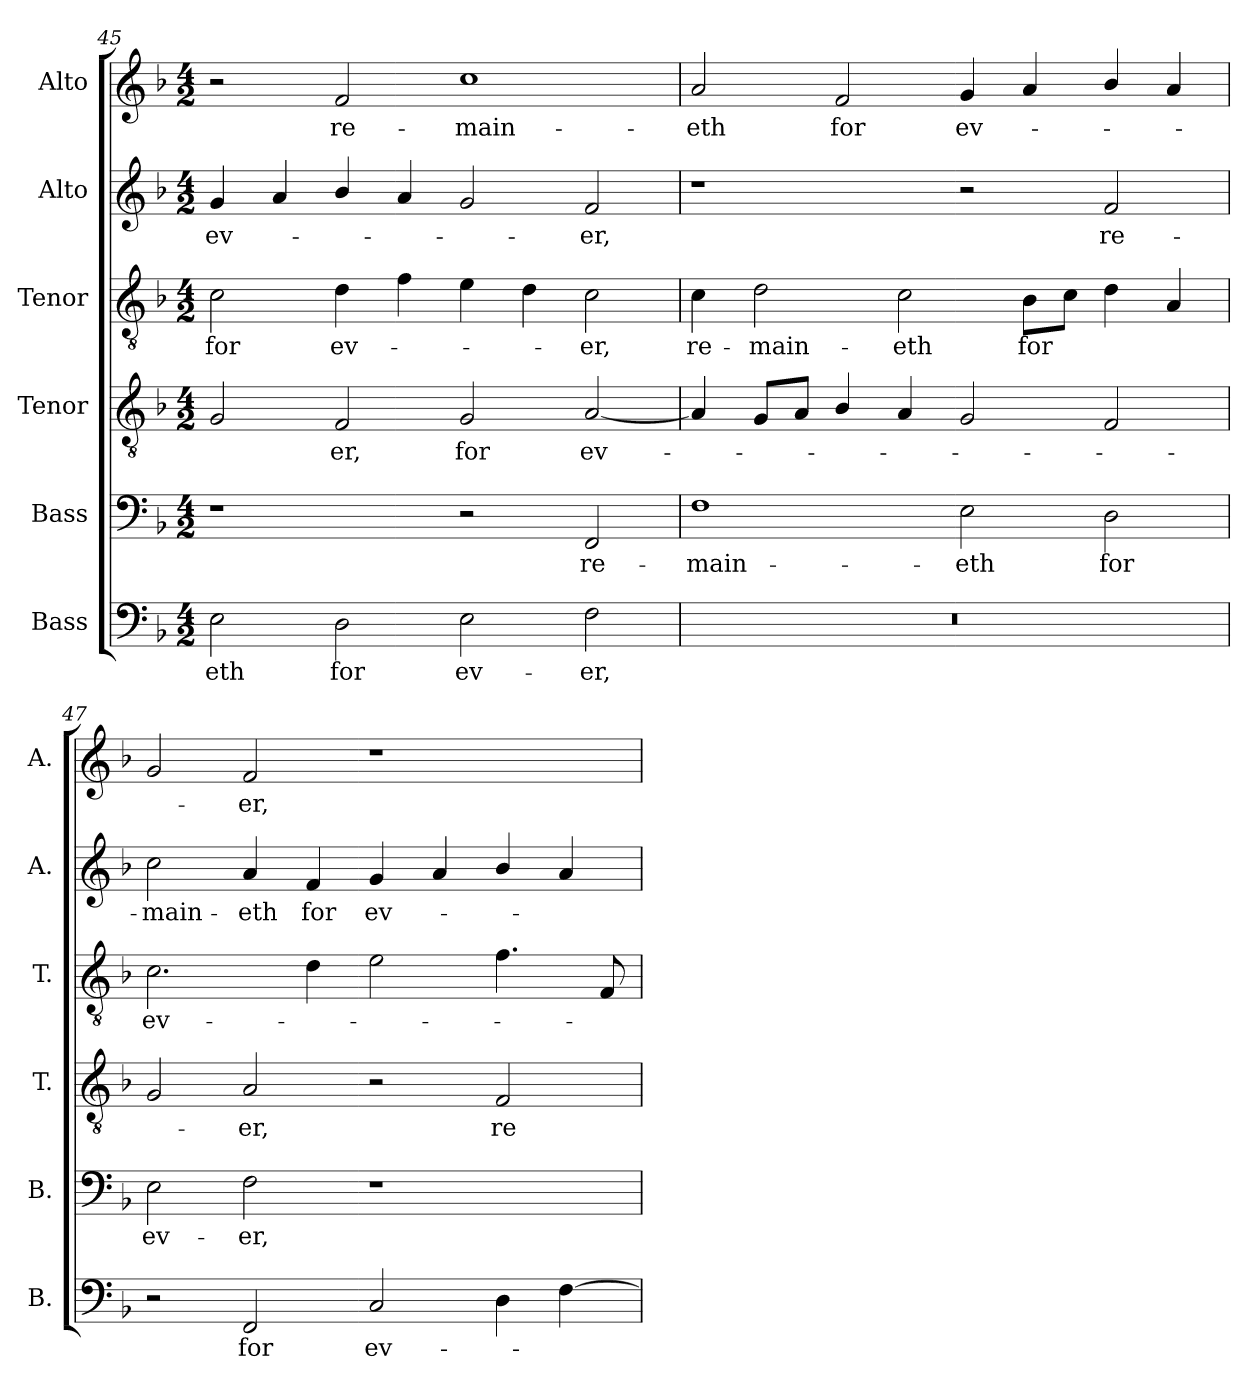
**kern	**text	**kern	**text	**kern	**text	**kern	**text	**kern	**text	**kern	**text
*part6	*part6	*part5	*part5	*part4	*part4	*part3	*part3	*part2	*part2	*part1	*part1
*staff6	*staff6	*staff5	*staff5	*staff4	*staff4	*staff3	*staff3	*staff2	*staff2	*staff1	*staff1
*I"Bass	*	*I"Bass	*	*I"Tenor	*	*I"Tenor	*	*I"Alto	*	*I"Alto	*
*I'B.	*	*I'B.	*	*I'T.	*	*I'T.	*	*I'A.	*	*I'A.	*
!!LO:LB:g=z
*clefF4	*	*clefF4	*	*clefGv2	*	*clefGv2	*	*clefG2	*	*clefG2	*
*	*	*	*	*ITrd7c12	*	*ITrd7c12	*	*	*	*	*
*k[b-]	*	*k[b-]	*	*k[b-]	*	*k[b-]	*	*k[b-]	*	*k[b-]	*
*F:	*	*F:	*	*F:	*	*F:	*	*F:	*	*F:	*
*M4/2	*	*M4/2	*	*M4/2	*	*M4/2	*	*M4/2	*	*M4/2	*
=45	=45	=45	=45	=45	=45	=45	=45	=45	=45	=45	=45
!	!LO:LY:b:color=#000000	!	!	!	!	!	!	!	!	!	!
!	!	!	!	!	!	!	!LO:LY:b:color=#000000	!	!	!	!
!	!	!	!	!	!	!	!	!	!LO:LY:b:color=#000000	!	!
2Ei\	-eth	1r	.	2GGi/	.	2Ci\	for	4gi/	ev-	2r	.
.	.	.	.	.	.	.	.	4ai/	.	.	.
!	!LO:LY:b:color=#000000	!	!	!	!	!	!	!	!	!	!
!	!	!	!	!	!LO:LY:b:color=#000000	!	!	!	!	!	!
!	!	!	!	!	!	!	!LO:LY:b:color=#000000	!	!	!	!
!	!	!	!	!	!	!	!	!	!	!	!LO:LY:b:color=#000000
2Di\	for	.	.	2FFi/	-er,	4Di\	ev-	4b-i/	.	2fi/	re-
.	.	.	.	.	.	4Fi\	.	4ai/	.	.	.
!	!LO:LY:b:color=#000000	!	!	!	!	!	!	!	!	!	!
!	!	!	!	!	!LO:LY:b:color=#000000	!	!	!	!	!	!
!	!	!	!	!	!	!	!	!	!	!	!LO:LY:b:color=#000000
2Ei\	ev-	2r	.	2GGi/	for	4Ei\	.	2gi/	.	1cci	-main-
.	.	.	.	.	.	4Di\	.	.	.	.	.
!	!LO:LY:b:color=#000000	!	!	!	!	!	!	!	!	!	!
!	!	!	!LO:LY:b:color=#000000	!	!	!	!	!	!	!	!
!	!	!	!	!	!LO:LY:b:color=#000000	!	!	!	!	!	!
!	!	!	!	!	!	!	!LO:LY:b:color=#000000	!	!	!	!
!	!	!	!	!	!	!	!	!	!LO:LY:b:color=#000000	!	!
2Fi\	-er,	2FFi/	re-	[2AAi/	ev-	2Ci\	-er,	2fi/	-er,	.	.
=46	=46	=46	=46	=46	=46	=46	=46	=46	=46	=46	=46
!LO:N:vis=1	!	!	!	!	!	!	!	!	!	!	!
!	!	!	!LO:LY:b:color=#000000	!	!	!	!	!	!	!	!
!	!	!	!	!	!	!	!LO:LY:b:color=#000000	!	!	!	!
!	!	!	!	!	!	!	!	!	!	!	!LO:LY:b:color=#000000
0r	.	1Fi	-main-	4AAi/]	.	4Ci\	re-	1r	.	2ai/	-eth
!	!	!	!	!	!	!	!LO:LY:b:color=#000000	!	!	!	!
.	.	.	.	8GGi/L	.	2Di\	-main-	.	.	.	.
.	.	.	.	8AAi/J	.	.	.	.	.	.	.
!	!	!	!	!	!	!	!	!	!	!	!LO:LY:b:color=#000000
.	.	.	.	4BB-i/	.	.	.	.	.	2fi/	for
!	!	!	!	!	!	!	!LO:LY:b:color=#000000	!	!	!	!
.	.	.	.	4AAi/	.	2Ci\	-eth	.	.	.	.
!	!	!	!LO:LY:b:color=#000000	!	!	!	!	!	!	!	!
!	!	!	!	!	!	!	!	!	!	!	!LO:LY:b:color=#000000
.	.	2Ei\	-eth	2GGi/	.	.	.	2r	.	4gi/	ev-
!	!	!	!	!	!	!	!LO:LY:b:color=#000000	!	!	!	!
.	.	.	.	.	.	8BB-i\L	for	.	.	4ai/	.
.	.	.	.	.	.	8Ci\J	.	.	.	.	.
!	!	!	!LO:LY:b:color=#000000	!	!	!	!	!	!	!	!
!	!	!	!	!	!	!	!	!	!LO:LY:b:color=#000000	!	!
.	.	2Di\	for	2FFi/	.	4Di\	.	2fi/	re-	4b-i/	.
.	.	.	.	.	.	4AAi/	.	.	.	4ai/	.
=47	=47	=47	=47	=47	=47	=47	=47	=47	=47	=47	=47
!	!	!	!LO:LY:b:color=#000000	!	!	!	!	!	!	!	!
!	!	!	!	!	!	!	!LO:LY:b:color=#000000	!	!	!	!
!	!	!	!	!	!	!	!	!	!LO:LY:b:color=#000000	!	!
2r	.	2Ei\	ev-	2GGi/	.	2.Ci\	ev-	2cci\	-main-	2gi/	.
!	!LO:LY:b:color=#000000	!	!	!	!	!	!	!	!	!	!
!	!	!	!LO:LY:b:color=#000000	!	!	!	!	!	!	!	!
!	!	!	!	!	!LO:LY:b:color=#000000	!	!	!	!	!	!
!	!	!	!	!	!	!	!	!	!LO:LY:b:color=#000000	!	!
!	!	!	!	!	!	!	!	!	!	!	!LO:LY:b:color=#000000
2FFi/	for	2Fi\	-er,	2AAi/	-er,	.	.	4ai/	-eth	2fi/	-er,
!	!	!	!	!	!	!	!	!	!LO:LY:b:color=#000000	!	!
.	.	.	.	.	.	4Di\	.	4fi/	for	.	.
!	!LO:LY:b:color=#000000	!	!	!	!	!	!	!	!	!	!
!	!	!	!	!	!	!	!	!	!LO:LY:b:color=#000000	!	!
2Ci/	ev-	1r	.	2r	.	2Ei\	.	4gi/	ev-	1r	.
.	.	.	.	.	.	.	.	4ai/	.	.	.
!	!	!	!	!	!LO:LY:b:color=#000000	!	!	!	!	!	!
4Di\	.	.	.	2FFi/	re-	4.Fi\	.	4b-i/	.	.	.
[4Fi\	.	.	.	.	.	.	.	4ai/	.	.	.
.	.	.	.	.	.	8FFi/	.	.	.	.	.
=	=	=	=	=	=	=	=	=	=	=	=
*-	*-	*-	*-	*-	*-	*-	*-	*-	*-	*-	*-
